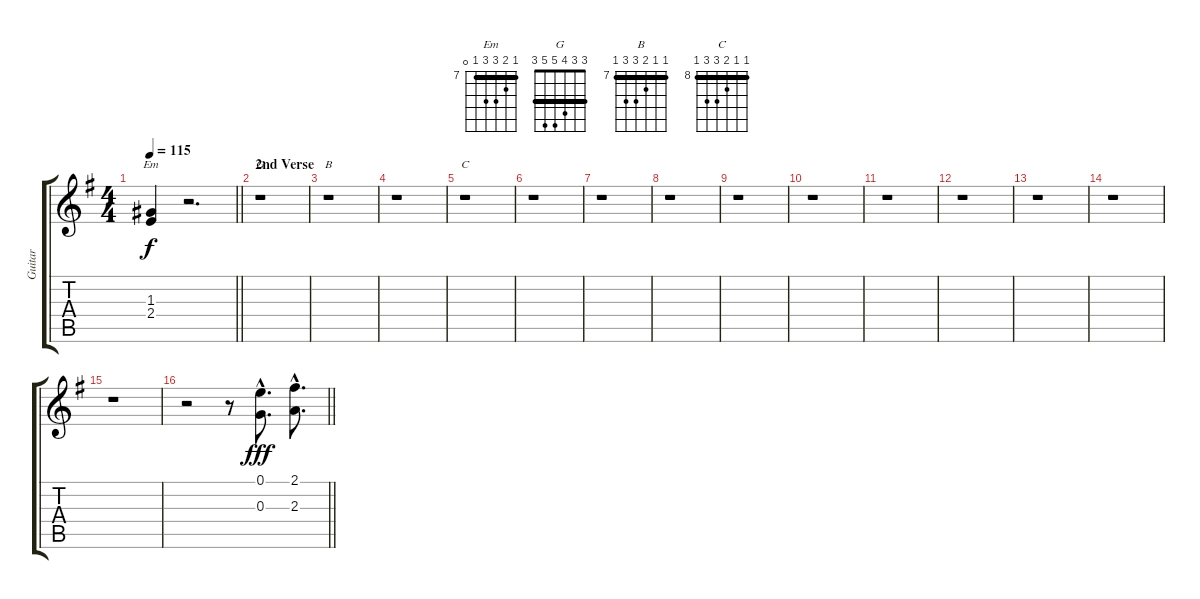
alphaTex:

\track ("Guitar" "Guitar") {instrument overdrivenguitar}
\staff {score tabs}
\tuning (E4 B3 G3 D3 A2 E2) {hide}
\chord ("Em" 7 8 9 9 7 0) {firstfret 7 barre 7}
\chord ("G" 3 3 4 5 5 3) {barre 3}
\chord ("B" 7 7 8 9 9 7) {firstfret 7 barre 7}
\chord ("C" 8 8 9 10 10 8) {firstfret 8 barre 8}
\ts (4 4)
\tempo 115
\clef g2
\barLineRight lightlight
\ks g
(1.3{t} 2.4{t}).4{ch "Em" dy f} r.2{d} |
\section ("" "2nd Verse")
r.1{ch "G"} |
r.1{ch "B"} |
r.1 |
r.1{ch "C"} |
r.1 |
r.1 |
r.1 |
r.1 |
r.1 |
r.1 |
r.1 |
r.1 |
r.1 |
r.1 |
\barLineRight lightlight
r.2 r.8 (0.1{hac} 0.3{hac}).8{d dy fff} (2.1{hac} 2.3{hac}).8{d}
